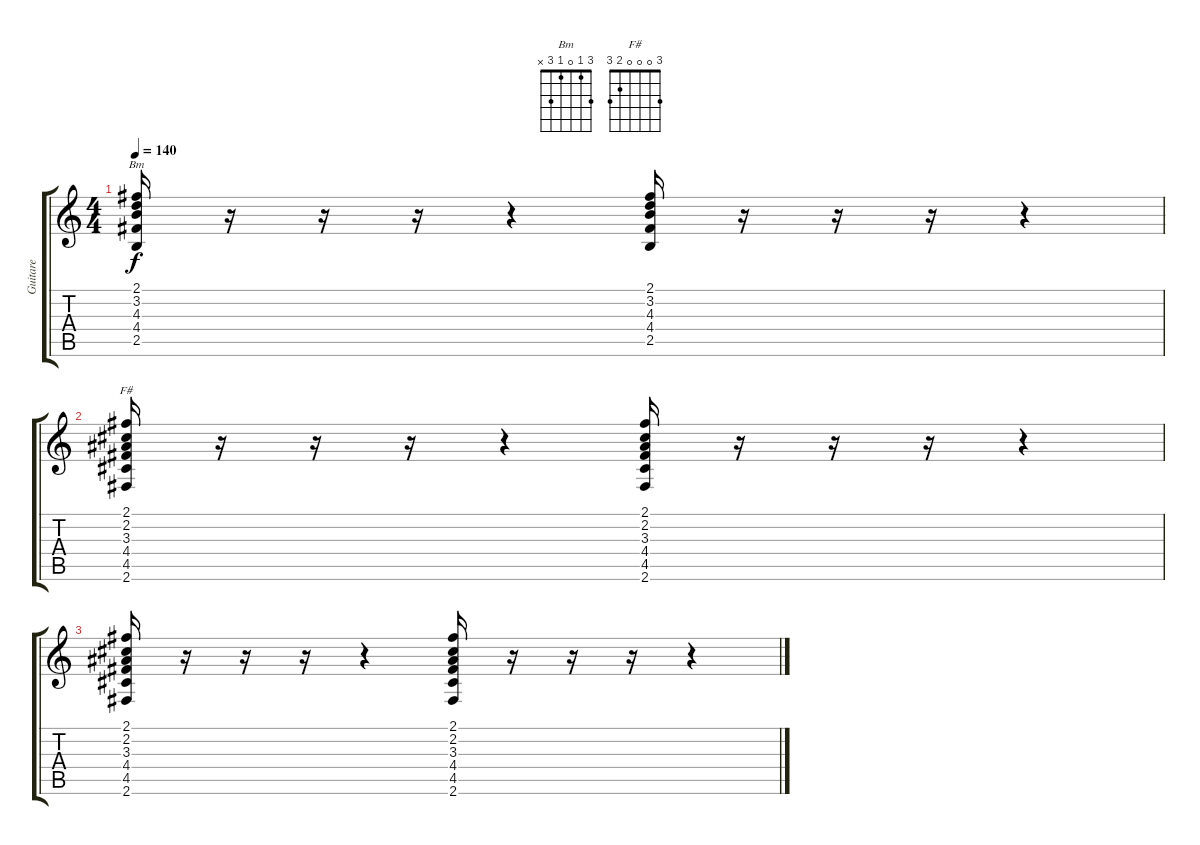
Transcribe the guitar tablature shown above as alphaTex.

\track ("Guitare" "Guitare") {instrument acousticguitarnylon}
\staff {score tabs}
\tuning (E4 B3 G3 D3 A2 E2) {hide}
\chord ("Bm" 3 1 0 1 3 x)
\chord ("F#" 3 0 0 0 2 3)
\ts (4 4)
\tempo 140
\clef g2
\ks c
(2.1 3.2 4.3 4.4 2.5).16{ch "Bm" dy f} r.16 r.16 r.16 r.4 (2.1 3.2 4.3 4.4 2.5).16 r.16 r.16 r.16 r.4 |
(2.1 2.2 3.3 4.4 4.5 2.6).16{ch "F#"} r.16 r.16 r.16 r.4 (2.1 2.2 3.3 4.4 4.5 2.6).16 r.16 r.16 r.16 r.4 |
(2.1 2.2 3.3 4.4 4.5 2.6).16 r.16 r.16 r.16 r.4 (2.1 2.2 3.3 4.4 4.5 2.6).16 r.16 r.16 r.16 r.4
